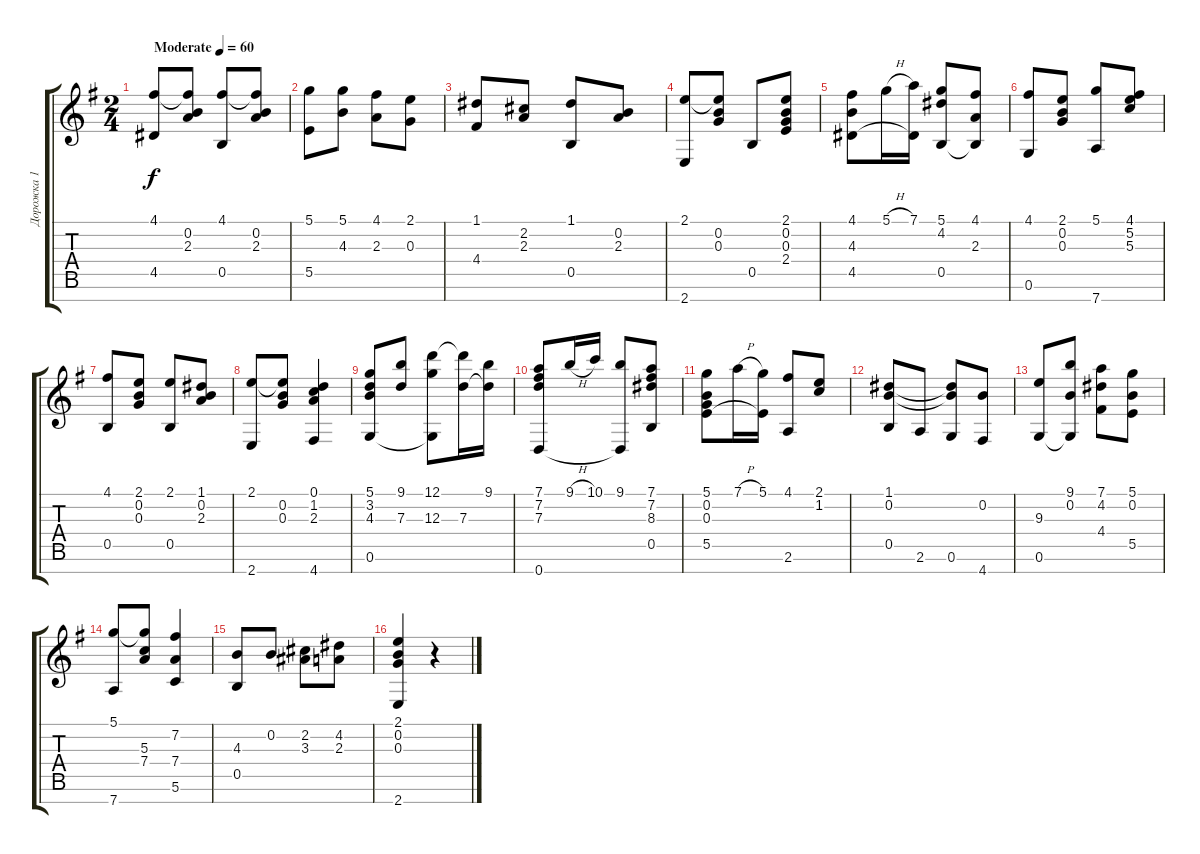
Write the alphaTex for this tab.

\track ("Дорожка 1" "Дорожка 1") {instrument acousticguitarsteel}
\staff {score tabs}
\tuning (D4 B3 G3 D3 B2 G2 D2) {hide}
\ts (2 4)
\tempo (60 "Moderate")
\clef g2
\ks g
(4.1 4.5).8{dy f instrument acousticguitarsteel} (4.1{t} 0.2 2.3).8 (4.1 0.5).8 (4.1{t} 0.2 2.3).8 |
(5.1 5.5).8 (5.1 4.3).8 (4.1 2.3).8 (2.1 0.3).8 |
(1.1 4.4).8 (2.2 2.3).8 (1.1 0.5).8 (0.2 2.3).8 |
(2.1 2.7).8 (2.1{t} 0.2 0.3).8 0.5.8 (2.1 0.2 0.3 2.4).8 |
(4.1 4.3 4.5).8 5.1{h}.16 (7.1 4.5{t}).16 (5.1 4.2 0.5).8 (4.1 2.3 0.5{t}).8 |
(4.1 0.6).8 (2.1 0.2 0.3).8 (5.1 7.7).8 (4.1 5.2 5.3).8 |
(4.1 0.5).8 (2.1 0.2 0.3).8 (2.1 0.5).8 (1.1 0.2 2.3).8 |
(2.1 2.7).8 (2.1{t} 0.2 0.3).8 (0.1 1.2 2.3 4.7).4 |
(5.1 3.2 4.3 0.6).8 (9.1 7.3).8 (12.1 12.3 0.6{t}).8 (12.1{t} 7.3).16 (9.1 7.3{t}).16 |
(7.1 7.2 7.3 0.7).8 9.1{h}.16 10.1.16 (9.1 0.7{t}).8 (7.1 7.2 8.3 0.5).8 |
(5.1 0.2 0.3 5.5).8 7.1{h}.16 (5.1 5.5{t}).16 (4.1 2.6).8 (2.1 1.2).8 |
(1.1 0.2 0.5).8 2.6.8 (1.1{t} 0.2{t} 0.6).8 (0.2 4.7).8 |
(9.3 0.6).8 (9.1 0.2 0.6{t}).8 (7.1 4.2 4.4).8 (5.1 0.2 5.5).8 |
(5.1 7.7).8 (5.1{t} 5.3 7.4).8 (7.2 7.4 5.6).4 |
(4.3 0.5).8 0.2.8 (2.2 3.3).8 (4.2 2.3).8 |
(2.1 0.2 0.3 2.7).4 r.4
